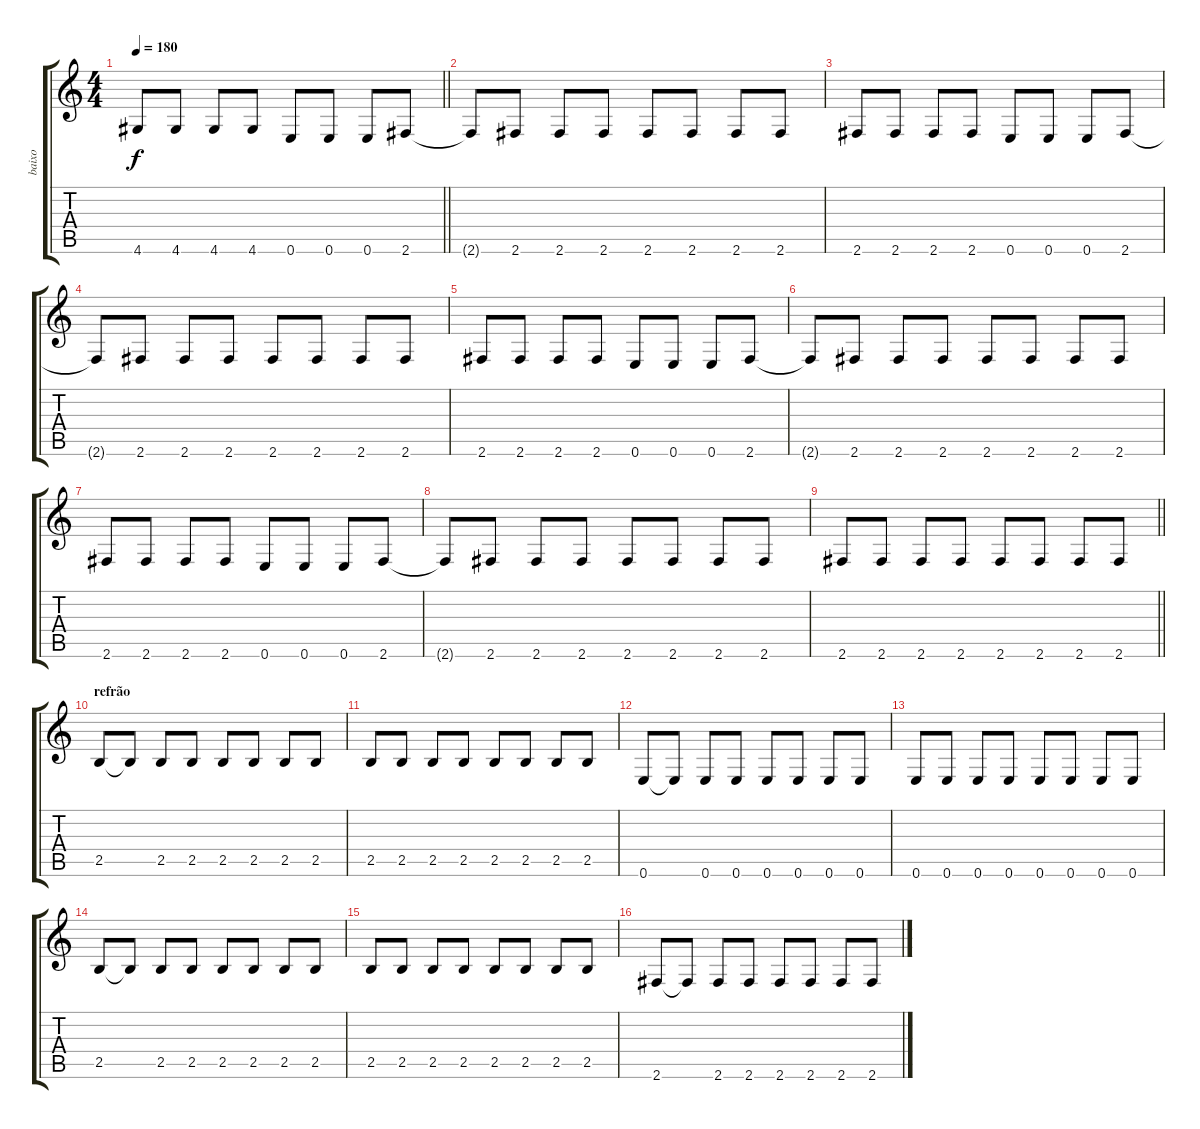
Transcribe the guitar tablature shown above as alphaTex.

\track ("baixo" "baixo") {instrument electricbassfinger}
\staff {score tabs}
\tuning (E4 B3 G3 D3 A2 E2) {hide}
\ts (4 4)
\tempo 180
\clef g2
\barLineRight lightlight
\ks c
4.6.8{dy f} 4.6.8 4.6.8 4.6.8 0.6.8 0.6.8 0.6.8 2.6.8 |
2.6{t}.8 2.6.8 2.6.8 2.6.8 2.6.8 2.6.8 2.6.8 2.6.8 |
2.6.8 2.6.8 2.6.8 2.6.8 0.6.8 0.6.8 0.6.8 2.6.8 |
2.6{t}.8 2.6.8 2.6.8 2.6.8 2.6.8 2.6.8 2.6.8 2.6.8 |
2.6.8 2.6.8 2.6.8 2.6.8 0.6.8 0.6.8 0.6.8 2.6.8 |
2.6{t}.8 2.6.8 2.6.8 2.6.8 2.6.8 2.6.8 2.6.8 2.6.8 |
2.6.8 2.6.8 2.6.8 2.6.8 0.6.8 0.6.8 0.6.8 2.6.8 |
2.6{t}.8 2.6.8 2.6.8 2.6.8 2.6.8 2.6.8 2.6.8 2.6.8 |
\barLineRight lightlight
2.6.8 2.6.8 2.6.8 2.6.8 2.6.8 2.6.8 2.6.8 2.6.8 |
\section ("" "refrão")
2.5.8 2.5{t}.8 2.5.8 2.5.8 2.5.8 2.5.8 2.5.8 2.5.8 |
2.5.8 2.5.8 2.5.8 2.5.8 2.5.8 2.5.8 2.5.8 2.5.8 |
0.6.8 0.6{t}.8 0.6.8 0.6.8 0.6.8 0.6.8 0.6.8 0.6.8 |
0.6.8 0.6.8 0.6.8 0.6.8 0.6.8 0.6.8 0.6.8 0.6.8 |
2.5.8 2.5{t}.8 2.5.8 2.5.8 2.5.8 2.5.8 2.5.8 2.5.8 |
2.5.8 2.5.8 2.5.8 2.5.8 2.5.8 2.5.8 2.5.8 2.5.8 |
2.6.8 2.6{t}.8 2.6.8 2.6.8 2.6.8 2.6.8 2.6.8 2.6.8
